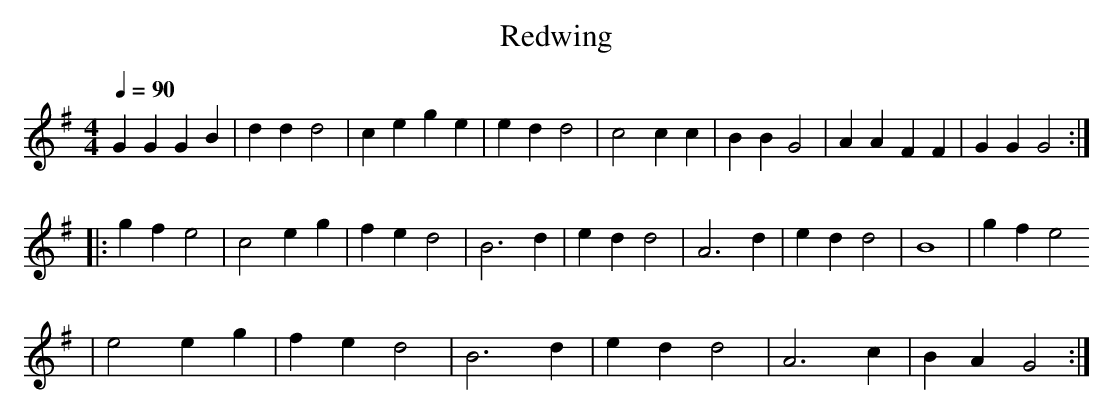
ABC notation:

X:1
T:Redwing
M:4/4
L:1/4
Q:90
K:G
GGGB | ddd2 | cege | edd2 | c2cc |BBG2 | AAFF | GGG2 :|
|:gfe2 | c2eg | fe  d2 | B3 d | e   dd2 |  A3   d | e dd2 | B4 | g f  e2
| e2  eg |  fe  d2 | B3  d | e d  d2 | A3 c |  B   AG2  :|
